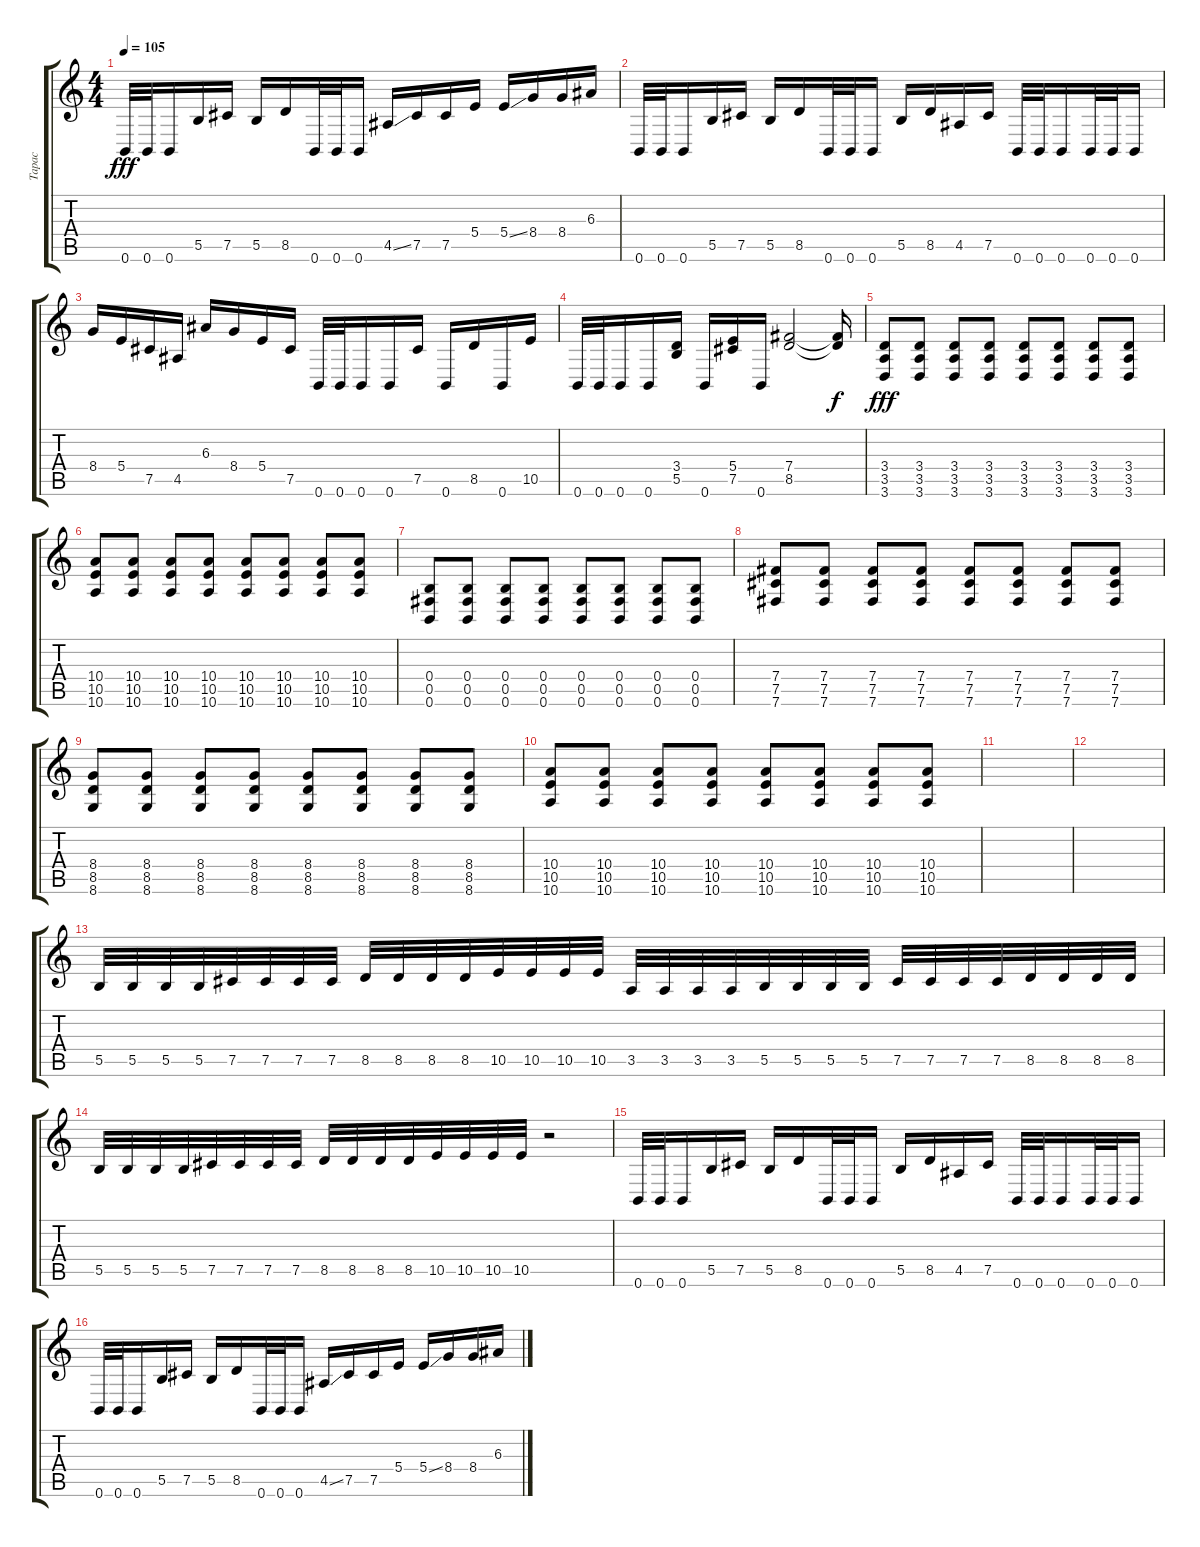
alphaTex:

\track ("Тарас" "Тарас") {instrument distortionguitar}
\staff {score tabs}
\tuning (Db4 Ab3 E3 B2 Gb2 B1) {hide}
\ts (4 4)
\tempo 105
\clef g2
\ks c
0.6.32{dy fff} 0.6.32 0.6.16 5.5.16 7.5.16 5.5.16 8.5.16 0.6.32 0.6.32 0.6.16 4.5{ss}.16 7.5.16 7.5.16 5.4.16 5.4{ss}.16 8.4.16 8.4.16 6.3.16 |
0.6.32 0.6.32 0.6.16 5.5.16 7.5.16 5.5.16 8.5.16 0.6.32 0.6.32 0.6.16 5.5.16 8.5.16 4.5.16 7.5.16 0.6.32 0.6.32 0.6.16 0.6.32 0.6.32 0.6.16 |
8.4.16 5.4.16 7.5.16 4.5.16 6.3.16 8.4.16 5.4.16 7.5.16 0.6.32 0.6.32 0.6.16 0.6.16 7.5.16 0.6.16 8.5.16 0.6.16 10.5.16 |
0.6.32 0.6.32 0.6.16 0.6.16 (3.4 5.5).16 0.6.16 (5.4 7.5).16 0.6.16 (7.4 8.5).2 (7.4{t} 8.5{t}).16{dy f} |
(3.4 3.5 3.6).8{dy fff} (3.4 3.5 3.6).8 (3.4 3.5 3.6).8 (3.4 3.5 3.6).8 (3.4 3.5 3.6).8 (3.4 3.5 3.6).8 (3.4 3.5 3.6).8 (3.4 3.5 3.6).8 |
(10.4 10.5 10.6).8 (10.4 10.5 10.6).8 (10.4 10.5 10.6).8 (10.4 10.5 10.6).8 (10.4 10.5 10.6).8 (10.4 10.5 10.6).8 (10.4 10.5 10.6).8 (10.4 10.5 10.6).8 |
(0.4 0.5 0.6).8 (0.4 0.5 0.6).8 (0.4 0.5 0.6).8 (0.4 0.5 0.6).8 (0.4 0.5 0.6).8 (0.4 0.5 0.6).8 (0.4 0.5 0.6).8 (0.4 0.5 0.6).8 |
(7.4 7.5 7.6).8 (7.4 7.5 7.6).8 (7.4 7.5 7.6).8 (7.4 7.5 7.6).8 (7.4 7.5 7.6).8 (7.4 7.5 7.6).8 (7.4 7.5 7.6).8 (7.4 7.5 7.6).8 |
(8.4 8.5 8.6).8 (8.4 8.5 8.6).8 (8.4 8.5 8.6).8 (8.4 8.5 8.6).8 (8.4 8.5 8.6).8 (8.4 8.5 8.6).8 (8.4 8.5 8.6).8 (8.4 8.5 8.6).8 |
(10.4 10.5 10.6).8 (10.4 10.5 10.6).8 (10.4 10.5 10.6).8 (10.4 10.5 10.6).8 (10.4 10.5 10.6).8 (10.4 10.5 10.6).8 (10.4 10.5 10.6).8 (10.4 10.5 10.6).8 |
|
|
5.5.32 5.5.32 5.5.32 5.5.32 7.5.32 7.5.32 7.5.32 7.5.32 8.5.32 8.5.32 8.5.32 8.5.32 10.5.32 10.5.32 10.5.32 10.5.32 3.5.32 3.5.32 3.5.32 3.5.32 5.5.32 5.5.32 5.5.32 5.5.32 7.5.32 7.5.32 7.5.32 7.5.32 8.5.32 8.5.32 8.5.32 8.5.32 |
5.5.32 5.5.32 5.5.32 5.5.32 7.5.32 7.5.32 7.5.32 7.5.32 8.5.32 8.5.32 8.5.32 8.5.32 10.5.32 10.5.32 10.5.32 10.5.32 r.2 |
0.6.32 0.6.32 0.6.16 5.5.16 7.5.16 5.5.16 8.5.16 0.6.32 0.6.32 0.6.16 5.5.16 8.5.16 4.5.16 7.5.16 0.6.32 0.6.32 0.6.16 0.6.32 0.6.32 0.6.16 |
0.6.32 0.6.32 0.6.16 5.5.16 7.5.16 5.5.16 8.5.16 0.6.32 0.6.32 0.6.16 4.5{ss}.16 7.5.16 7.5.16 5.4.16 5.4{ss}.16 8.4.16 8.4.16 6.3.16
